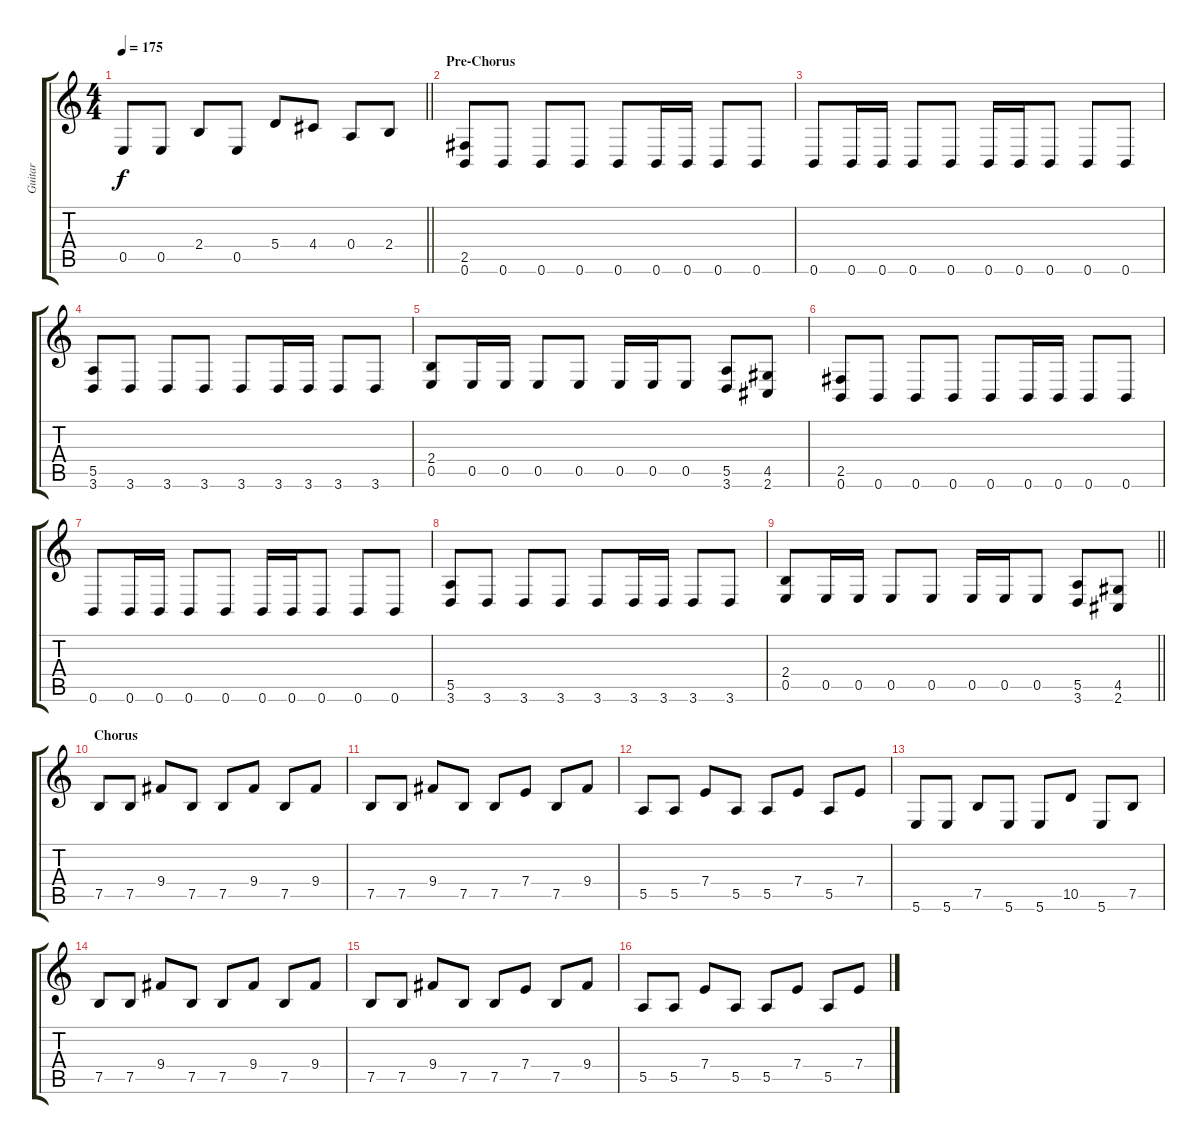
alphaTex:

\track ("Guitar" "Guitar") {instrument distortionguitar}
\staff {score tabs}
\tuning (B3 Gb3 D3 A2 E2 B1) {hide}
\ts (4 4)
\tempo 175
\clef g2
\barLineRight lightlight
\ks c
0.5.8{dy f} 0.5.8 2.4.8 0.5.8 5.4.8 4.4.8 0.4.8 2.4.8 |
\section ("" "Pre-Chorus")
(2.5 0.6).8 0.6.8 0.6.8 0.6.8 0.6.8 0.6.16 0.6.16 0.6.8 0.6.8 |
0.6.8 0.6.16 0.6.16 0.6.8 0.6.8 0.6.16 0.6.16 0.6.8 0.6.8 0.6.8 |
(5.5 3.6).8 3.6.8 3.6.8 3.6.8 3.6.8 3.6.16 3.6.16 3.6.8 3.6.8 |
(2.4 0.5).8 0.5.16 0.5.16 0.5.8 0.5.8 0.5.16 0.5.16 0.5.8 (5.5 3.6).8 (4.5 2.6).8 |
(2.5 0.6).8 0.6.8 0.6.8 0.6.8 0.6.8 0.6.16 0.6.16 0.6.8 0.6.8 |
0.6.8 0.6.16 0.6.16 0.6.8 0.6.8 0.6.16 0.6.16 0.6.8 0.6.8 0.6.8 |
(5.5 3.6).8 3.6.8 3.6.8 3.6.8 3.6.8 3.6.16 3.6.16 3.6.8 3.6.8 |
\barLineRight lightlight
(2.4 0.5).8 0.5.16 0.5.16 0.5.8 0.5.8 0.5.16 0.5.16 0.5.8 (5.5 3.6).8 (4.5 2.6).8 |
\section ("" "Chorus")
7.5.8 7.5.8 9.4.8 7.5.8 7.5.8 9.4.8 7.5.8 9.4.8 |
7.5.8 7.5.8 9.4.8 7.5.8 7.5.8 7.4.8 7.5.8 9.4.8 |
5.5.8 5.5.8 7.4.8 5.5.8 5.5.8 7.4.8 5.5.8 7.4.8 |
5.6.8 5.6.8 7.5.8 5.6.8 5.6.8 10.5.8 5.6.8 7.5.8 |
7.5.8 7.5.8 9.4.8 7.5.8 7.5.8 9.4.8 7.5.8 9.4.8 |
7.5.8 7.5.8 9.4.8 7.5.8 7.5.8 7.4.8 7.5.8 9.4.8 |
5.5.8 5.5.8 7.4.8 5.5.8 5.5.8 7.4.8 5.5.8 7.4.8
